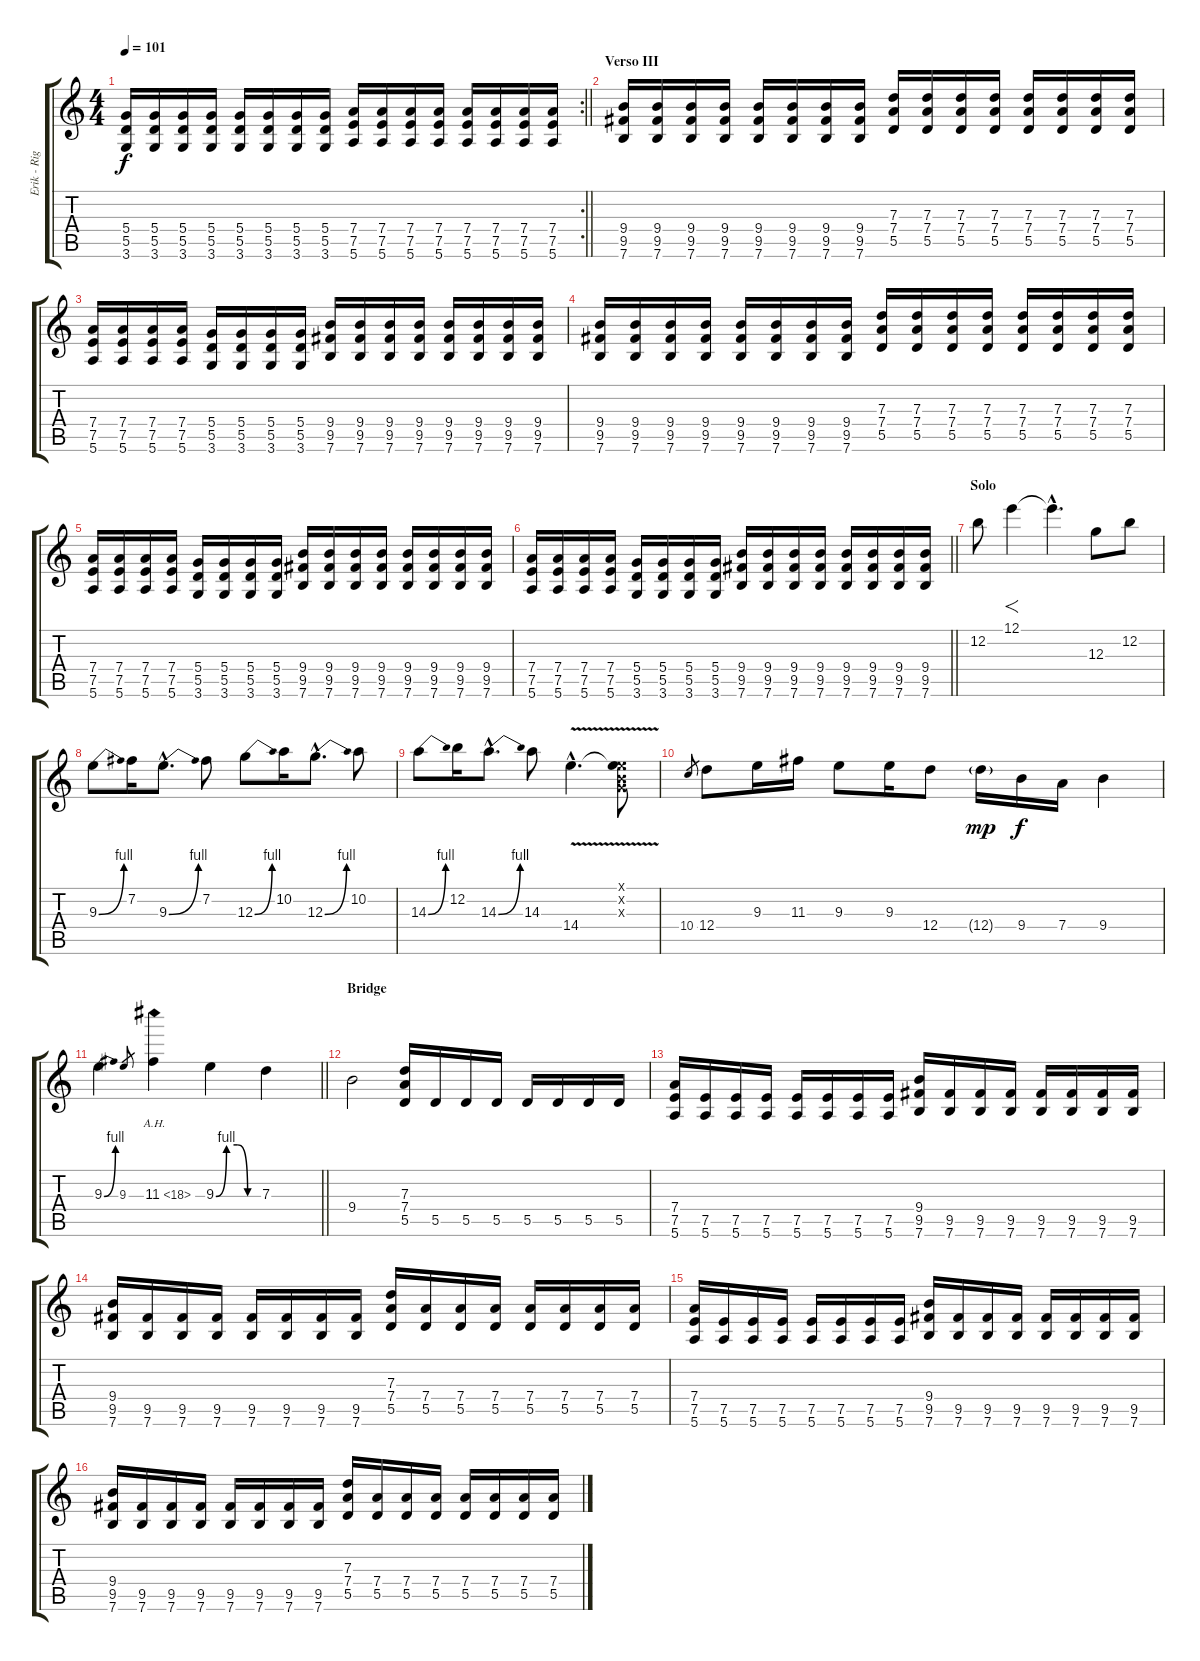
\track ("Erik - Right Guitar" "Erik - Rig") {instrument distortionguitar}
\staff {score tabs}
\tuning (E4 B3 G3 D3 A2 E2) {hide}
\rc 2
\ts (4 4)
\tempo 101
\clef g2
\barLineRight lightlight
\ks c
(5.4 5.5 3.6).16{dy f} (5.4 5.5 3.6).16 (5.4 5.5 3.6).16 (5.4 5.5 3.6).16 (5.4 5.5 3.6).16 (5.4 5.5 3.6).16 (5.4 5.5 3.6).16 (5.4 5.5 3.6).16 (7.4 7.5 5.6).16 (7.4 7.5 5.6).16 (7.4 7.5 5.6).16 (7.4 7.5 5.6).16 (7.4 7.5 5.6).16 (7.4 7.5 5.6).16 (7.4 7.5 5.6).16 (7.4 7.5 5.6).16 |
\section ("" "Verso III")
(9.4 9.5 7.6).16 (9.4 9.5 7.6).16 (9.4 9.5 7.6).16 (9.4 9.5 7.6).16 (9.4 9.5 7.6).16 (9.4 9.5 7.6).16 (9.4 9.5 7.6).16 (9.4 9.5 7.6).16 (7.3 7.4 5.5).16 (7.3 7.4 5.5).16 (7.3 7.4 5.5).16 (7.3 7.4 5.5).16 (7.3 7.4 5.5).16 (7.3 7.4 5.5).16 (7.3 7.4 5.5).16 (7.3 7.4 5.5).16 |
(7.4 7.5 5.6).16 (7.4 7.5 5.6).16 (7.4 7.5 5.6).16 (7.4 7.5 5.6).16 (5.4 5.5 3.6).16 (5.4 5.5 3.6).16 (5.4 5.5 3.6).16 (5.4 5.5 3.6).16 (9.4 9.5 7.6).16 (9.4 9.5 7.6).16 (9.4 9.5 7.6).16 (9.4 9.5 7.6).16 (9.4 9.5 7.6).16 (9.4 9.5 7.6).16 (9.4 9.5 7.6).16 (9.4 9.5 7.6).16 |
(9.4 9.5 7.6).16 (9.4 9.5 7.6).16 (9.4 9.5 7.6).16 (9.4 9.5 7.6).16 (9.4 9.5 7.6).16 (9.4 9.5 7.6).16 (9.4 9.5 7.6).16 (9.4 9.5 7.6).16 (7.3 7.4 5.5).16 (7.3 7.4 5.5).16 (7.3 7.4 5.5).16 (7.3 7.4 5.5).16 (7.3 7.4 5.5).16 (7.3 7.4 5.5).16 (7.3 7.4 5.5).16 (7.3 7.4 5.5).16 |
(7.4 7.5 5.6).16 (7.4 7.5 5.6).16 (7.4 7.5 5.6).16 (7.4 7.5 5.6).16 (5.4 5.5 3.6).16 (5.4 5.5 3.6).16 (5.4 5.5 3.6).16 (5.4 5.5 3.6).16 (9.4 9.5 7.6).16 (9.4 9.5 7.6).16 (9.4 9.5 7.6).16 (9.4 9.5 7.6).16 (9.4 9.5 7.6).16 (9.4 9.5 7.6).16 (9.4 9.5 7.6).16 (9.4 9.5 7.6).16 |
\barLineRight lightlight
(7.4 7.5 5.6).16 (7.4 7.5 5.6).16 (7.4 7.5 5.6).16 (7.4 7.5 5.6).16 (5.4 5.5 3.6).16 (5.4 5.5 3.6).16 (5.4 5.5 3.6).16 (5.4 5.5 3.6).16 (9.4 9.5 7.6).16 (9.4 9.5 7.6).16 (9.4 9.5 7.6).16 (9.4 9.5 7.6).16 (9.4 9.5 7.6).16 (9.4 9.5 7.6).16 (9.4 9.5 7.6).16 (9.4 9.5 7.6).16 |
\section ("" "Solo")
12.2.8{volume 16 balance 8} 12.1.4{f} 12.1{hac t}.4{d} 12.3.8 12.2.8 |
9.3{be (bend 0 0 60 4)}.8 7.2.16 9.3{be (bend 0 0 60 4) hac}.8{d} 7.2.8 12.3{be (bend 0 0 60 4)}.8 10.2.16 12.3{be (bend 0 0 60 4) hac}.8{d} 10.2.8 |
14.3{be (bend 0 0 60 4)}.8 12.2.16 14.3{be (bend 0 0 60 4) hac}.8{d} 14.3.8 14.4{v hac}.4{d} (0.1{x} 0.2{x} 0.3{x} 14.4{t}).8 |
10.4.8{gr} 12.4.8 9.3.16 11.3.16 9.3.8 9.3.16 12.4.8 12.4{g}.16{dy mp} 9.4.16{dy f} 7.4.16 9.4.4 |
\barLineRight lightlight
9.3{be (bend 0 0 60 4)}.4 9.3.8{gr} 11.3{ah 7}.4 9.3{be (custom 0 0 15 4 30 4 45 0 60 0)}.4 7.3.4 |
\section ("" "Bridge")
9.4.2 (7.3 7.4 5.5).16{volume 13 balance 13} 5.5.16 5.5.16 5.5.16 5.5.16 5.5.16 5.5.16 5.5.16 |
(7.4 7.5 5.6).16 (7.5 5.6).16 (7.5 5.6).16 (7.5 5.6).16 (7.5 5.6).16 (7.5 5.6).16 (7.5 5.6).16 (7.5 5.6).16 (9.4 9.5 7.6).16 (9.5 7.6).16 (9.5 7.6).16 (9.5 7.6).16 (9.5 7.6).16 (9.5 7.6).16 (9.5 7.6).16 (9.5 7.6).16 |
(9.4 9.5 7.6).16 (9.5 7.6).16 (9.5 7.6).16 (9.5 7.6).16 (9.5 7.6).16 (9.5 7.6).16 (9.5 7.6).16 (9.5 7.6).16 (7.3 7.4 5.5).16 (7.4 5.5).16 (7.4 5.5).16 (7.4 5.5).16 (7.4 5.5).16 (7.4 5.5).16 (7.4 5.5).16 (7.4 5.5).16 |
(7.4 7.5 5.6).16 (7.5 5.6).16 (7.5 5.6).16 (7.5 5.6).16 (7.5 5.6).16 (7.5 5.6).16 (7.5 5.6).16 (7.5 5.6).16 (9.4 9.5 7.6).16 (9.5 7.6).16 (9.5 7.6).16 (9.5 7.6).16 (9.5 7.6).16 (9.5 7.6).16 (9.5 7.6).16 (9.5 7.6).16 |
(9.4 9.5 7.6).16 (9.5 7.6).16 (9.5 7.6).16 (9.5 7.6).16 (9.5 7.6).16 (9.5 7.6).16 (9.5 7.6).16 (9.5 7.6).16 (7.3 7.4 5.5).16 (7.4 5.5).16 (7.4 5.5).16 (7.4 5.5).16 (7.4 5.5).16 (7.4 5.5).16 (7.4 5.5).16 (7.4 5.5).16
